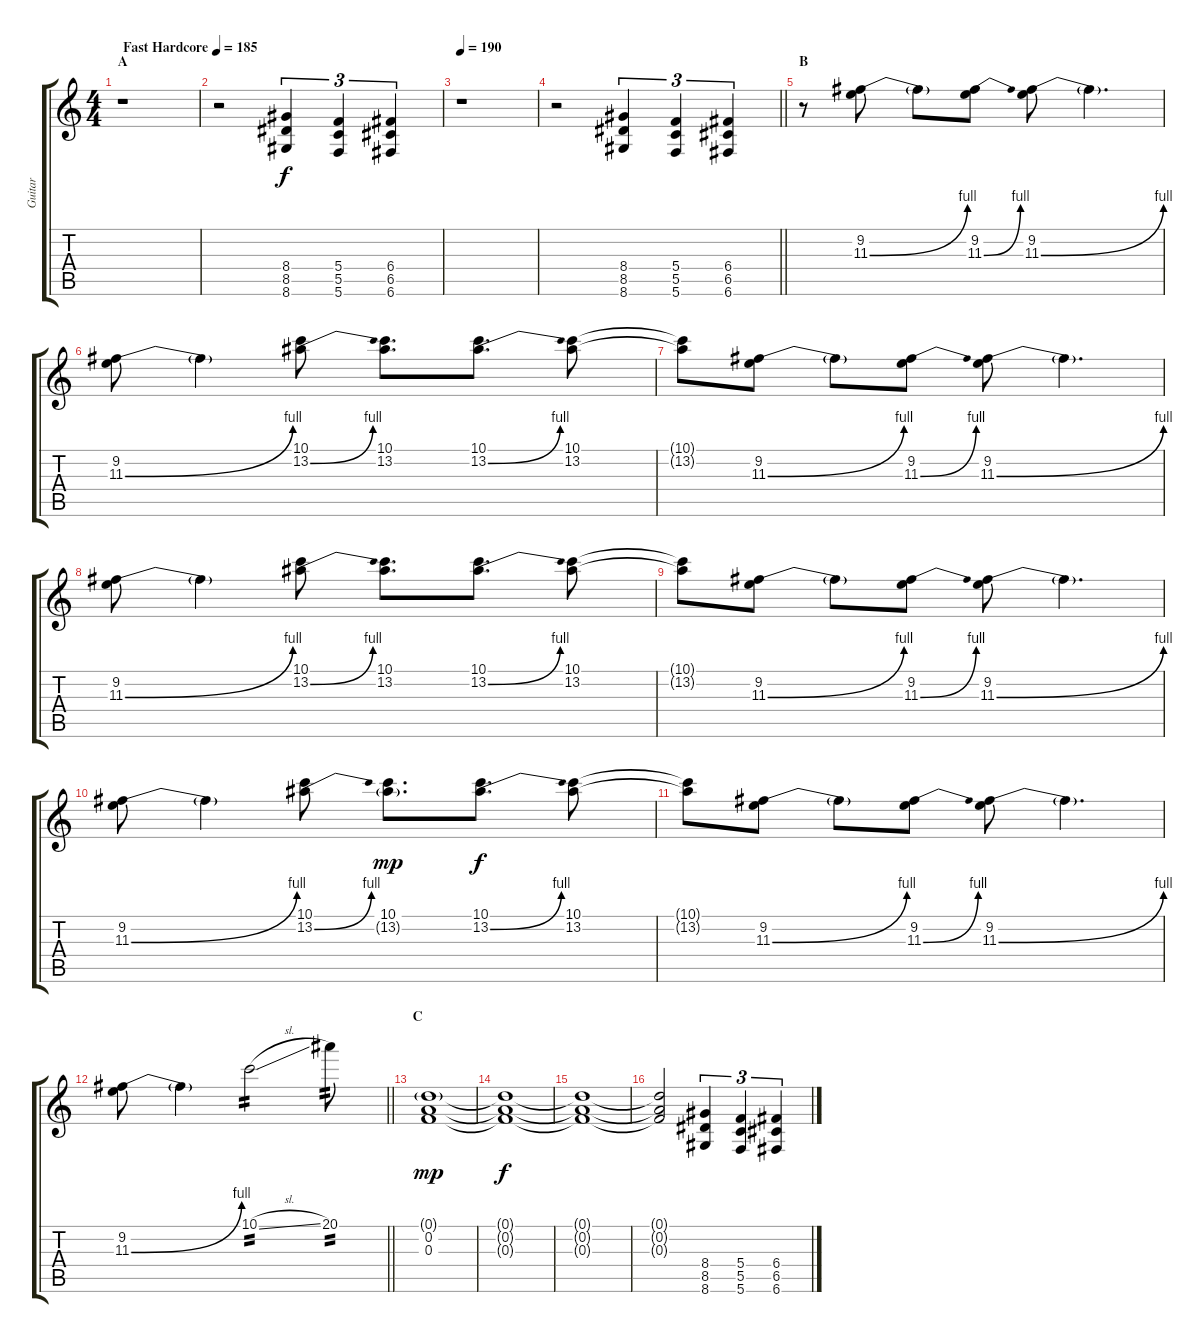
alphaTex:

\track ("Guitar" "Guitar") {instrument distortionguitar}
\staff {score tabs}
\tuning (D4 A3 F3 C3 G2 C2) {hide}
\ts (4 4)
\section ("" "A")
\tempo (185 "Fast Hardcore")
\clef g2
\ks c
r.1{dy f instrument distortionguitar} |
r.2 (8.4 8.5 8.6).4{tu (3 2)} (5.4 5.5 5.6).4{tu (3 2)} (6.4 6.5 6.6).4{tu (3 2)} |
\tempo 190
r.1 |
\barLineRight lightlight
r.2 (8.4 8.5 8.6).4{tu (3 2)} (5.4 5.5 5.6).4{tu (3 2)} (6.4 6.5 6.6).4{tu (3 2)} |
\section ("" "B")
r.8 (9.2 11.3{be (bend 0 0 60 4)}).8 11.3{t}.8 (9.2 11.3{be (bend 0 0 60 4)}).8 (9.2 11.3{be (bend 0 0 60 4)}).8 11.3{t}.4{d} |
(9.2 11.3{be (bend 0 0 60 4)}).8 11.3{t}.4 (10.1 13.2{be (bend 0 0 60 4)}).8 (10.1 13.2).8{d} (10.1 13.2{be (bend 0 0 60 4)}).8{d} (10.1 13.2).8 |
(10.1{t} 13.2{t}).8 (9.2 11.3{be (bend 0 0 60 4)}).8 11.3{t}.8 (9.2 11.3{be (bend 0 0 60 4)}).8 (9.2 11.3{be (bend 0 0 60 4)}).8 11.3{t}.4{d} |
(9.2 11.3{be (bend 0 0 60 4)}).8 11.3{t}.4 (10.1 13.2{be (bend 0 0 60 4)}).8 (10.1 13.2).8{d} (10.1 13.2{be (bend 0 0 60 4)}).8{d} (10.1 13.2).8 |
(10.1{t} 13.2{t}).8 (9.2 11.3{be (bend 0 0 60 4)}).8 11.3{t}.8 (9.2 11.3{be (bend 0 0 60 4)}).8 (9.2 11.3{be (bend 0 0 60 4)}).8 11.3{t}.4{d} |
(9.2 11.3{be (bend 0 0 60 4)}).8 11.3{t}.4 (10.1 13.2{be (bend 0 0 60 4)}).8 (10.1 13.2{g}).8{d dy mp} (10.1 13.2{be (bend 0 0 60 4)}).8{d dy f} (10.1 13.2).8 |
(10.1{t} 13.2{t}).8 (9.2 11.3{be (bend 0 0 60 4)}).8 11.3{t}.8 (9.2 11.3{be (bend 0 0 60 4)}).8 (9.2 11.3{be (bend 0 0 60 4)}).8 11.3{t}.4{d} |
\barLineRight lightlight
(9.2 11.3{be (bend 0 0 60 4)}).8 11.3{t}.4 10.1{sl}.2{tp 2} 20.1.8{tp 2} |
\section ("" "C")
(0.1{g} 0.2 0.3).1{dy mp volume 8} |
(0.1{t} 0.2{t} 0.3{t}).1{dy f} |
(0.1{t} 0.2{t} 0.3{t}).1 |
(0.1{t} 0.2{t} 0.3{t}).2 (8.4 8.5 8.6).4{tu (3 2) volume 13} (5.4 5.5 5.6).4{tu (3 2)} (6.4 6.5 6.6).4{tu (3 2)}
